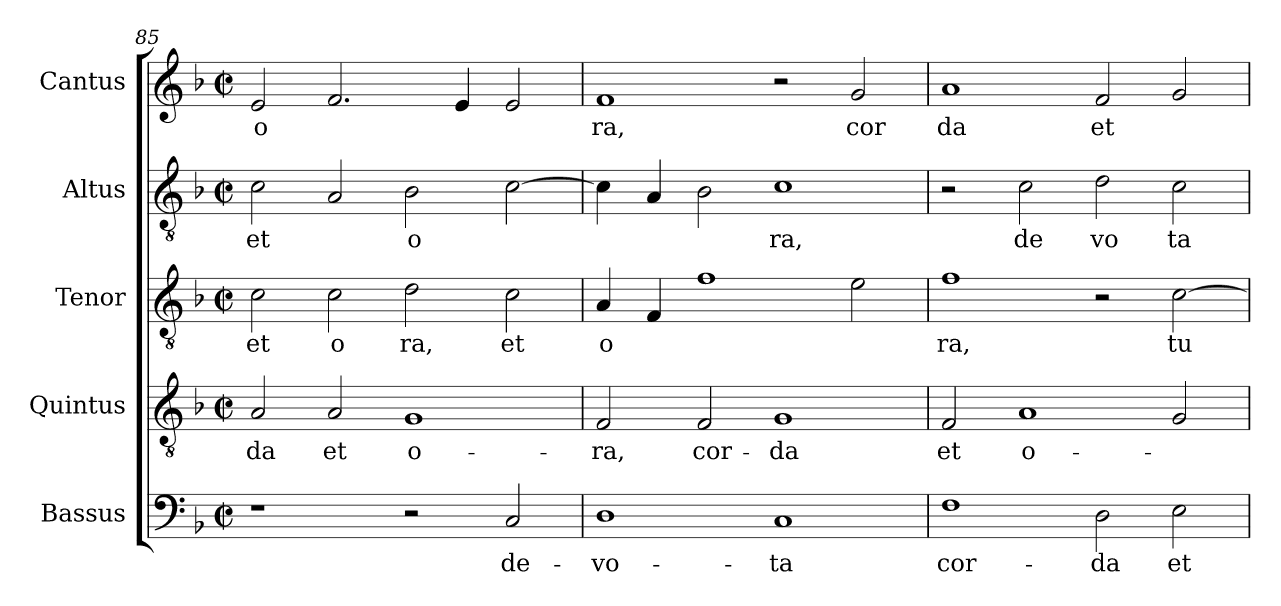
**kern	**text	**kern	**text	**kern	**text	**kern	**text	**kern	**text
*part5	*part5	*part4	*part4	*part3	*part3	*part2	*part2	*part1	*part1
*staff5	*staff5	*staff4	*staff4	*staff3	*staff3	*staff2	*staff2	*staff1	*staff1
*I"Bassus	*	*I"Quintus	*	*I"Tenor	*	*I"Altus	*	*I"Cantus	*
*clefF4	*	*clefGv2	*	*clefGv2	*	*clefGv2	*	*clefG2	*
*k[b-]	*	*k[b-]	*	*k[b-]	*	*k[b-]	*	*k[b-]	*
*F:	*	*F:	*	*F:	*	*F:	*	*F:	*
*M2/2	*	*M2/2	*	*M2/2	*	*M2/2	*	*M2/2	*
*met(c|)	*	*met(c|)	*	*met(c|)	*	*met(c|)	*	*met(c|)	*
=85	=85	=85	=85	=85	=85	=85	=85	=85	=85
!	!	!	!LO:LY:b:cj	!	!LO:LY:b:cj	!	!LO:LY:b:cj	!	!LO:LY:b:cj
1r	.	2A/	-da	2c\	et	2c\	et	2e/	o
!	!	!	!LO:LY:b:cj	!	!LO:LY:b:cj	!	!	!	!
.	.	2A/	et	2c\	o	2A/	.	2.f/	.
!	!	!	!LO:LY:b:cj	!	!LO:LY:b:cj	!	!LO:LY:b:cj	!	!
2r	.	1G	o-	2d\	ra,	2B-\	o	.	.
.	.	.	.	.	.	.	.	4e/	.
!	!LO:LY:b:cj	!	!	!	!LO:LY:b:cj	!	!	!	!
2C/	de-	.	.	2c\	et	[>2c\	.	2e/	.
=86	=86	=86	=86	=86	=86	=86	=86	=86	=86
!	!LO:LY:b:cj	!	!LO:LY:b:cj	!	!LO:LY:b:cj	!	!	!	!LO:LY:b:cj
1D	-vo-	2F/	-ra,	4A/	o	4c\]	.	1f	ra,
.	.	.	.	4F/	.	4A/	.	.	.
!	!	!	!LO:LY:b:cj	!	!	!	!	!	!
.	.	2F/	cor-	1f	.	2B-\	.	.	.
!	!LO:LY:b:cj	!	!LO:LY:b:cj	!	!	!	!LO:LY:b:cj	!	!
1C	-ta	1G	-da	.	.	1c	ra,	2r	.
!	!	!	!	!	!	!	!	!	!LO:LY:b:cj
.	.	.	.	2e\	.	.	.	2g/	cor
=87	=87	=87	=87	=87	=87	=87	=87	=87	=87
!	!LO:LY:b:cj	!	!LO:LY:b:cj	!	!LO:LY:b:cj	!	!	!	!LO:LY:b:cj
1F	cor-	2F/	et	1f	ra,	2r	.	1a	da
!	!	!	!LO:LY:b:rj	!	!	!	!LO:LY:b:cj	!	!
.	.	1A	o-	.	.	2c\	de	.	.
!	!LO:LY:b:cj	!	!	!	!	!	!LO:LY:b:cj	!	!LO:LY:b:cj
2D\	-da	.	.	2r	.	2d\	vo	2f/	et
!	!LO:LY:b:cj	!	!	!	!LO:LY:b:cj	!	!LO:LY:b:cj	!	!
2E\	et	2G/	.	[>2c\	tu	2c\	ta	2g/	.
=	=	=	=	=	=	=	=	=	=
*-	*-	*-	*-	*-	*-	*-	*-	*-	*-
